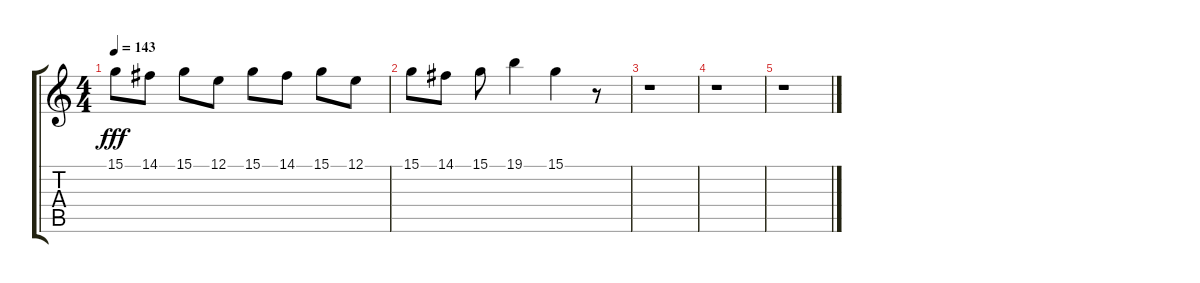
\track "" {instrument glockenspiel}
\staff {score tabs}
\tuning (E4 B3 G3 D3 A2 E2) {hide}
\ts (4 4)
\tempo 143
\clef g2
\ks c
15.1.8{dy fff} 14.1.8 15.1.8 12.1.8 15.1.8 14.1.8 15.1.8 12.1.8 |
15.1.8 14.1.8 15.1.8 19.1.4 15.1.4 r.8 |
r.1 |
r.1 |
r.1
